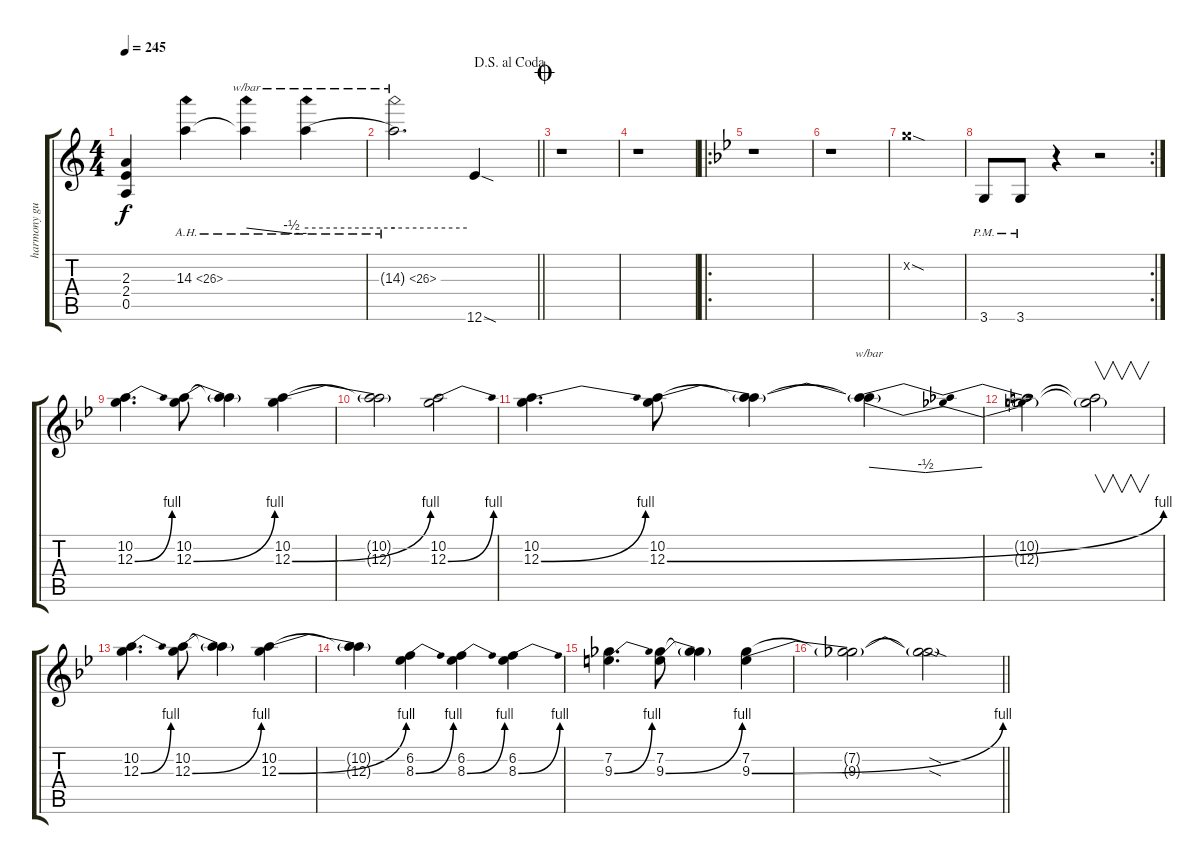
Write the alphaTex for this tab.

\track ("harmony guitar" "harmony gu") {instrument distortionguitar}
\staff {score tabs}
\tuning (E4 B3 G3 D3 A2 E2) {hide}
\ts (4 4)
\tempo 245
\clef g2
\ks c
(2.3{t} 2.4{t} 0.5).4{dy f} 14.3{ah 12}.4 14.3{ah 12 t}.4{tbe (custom default 0 0 45 -2 60 -2)} 14.3{ah 12 t}.4{tbe (hold default 0 0 60 0)} |
\jump dalsegnoalcoda
\barLineRight lightlight
14.3{ah 12 t}.2{d tbe (hold default 0 0 60 0)} 12.6{sod}.4 |
\jump coda
r.1 |
r.1 |
\ro
\ks bb
r.1 |
r.1 |
8.2{sod x}.1 |
\rc 2
3.6{pm}.8 3.6{pm}.8 r.4 r.2 |
(10.2 12.3{be (bend 0 0 60 4)}).4{d} (10.2 12.3{be (bend 0 0 60 4)}).8 (10.2{t} 12.3{t}).4 (10.2 12.3{be (bend 0 0 60 4)}).4 |
(10.2{t} 12.3{t}).2 (10.2 12.3{be (bend 0 0 60 4)}).2 |
(10.2 12.3{be (bend 0 0 60 4)}).4{d} (10.2 12.3{be (bend 0 0 60 4)}).8 (10.2{t} 12.3{t}).4 (10.2{t} 12.3{t}).4{tbe (dip default 0 0 30 -2 60 0)} |
(10.2{t} 12.3{t}).2 (10.2{t} 12.3{t}).2{v} |
(10.2 12.3{be (bend 0 0 60 4)}).4{d} (10.2 12.3{be (bend 0 0 60 4)}).8 (10.2{t} 12.3{t}).4 (10.2 12.3{be (bend 0 0 60 4)}).4 |
(10.2{t} 12.3{t}).4 (6.2 8.3{be (bend 0 0 60 4)}).4 (6.2 8.3{be (bend 0 0 60 4)}).4 (6.2 8.3{be (bend 0 0 60 4)}).4 |
(7.2 9.3{be (bend 0 0 60 4)}).4{d} (7.2 9.3{be (bend 0 0 60 4)}).8 (7.2{t} 9.3{t}).4 (7.2 9.3{be (bend 0 0 60 4)}).4 |
\barLineRight lightlight
(7.2{t} 9.3{t}).2 (7.2{sod t} 9.3{sod t}).2
